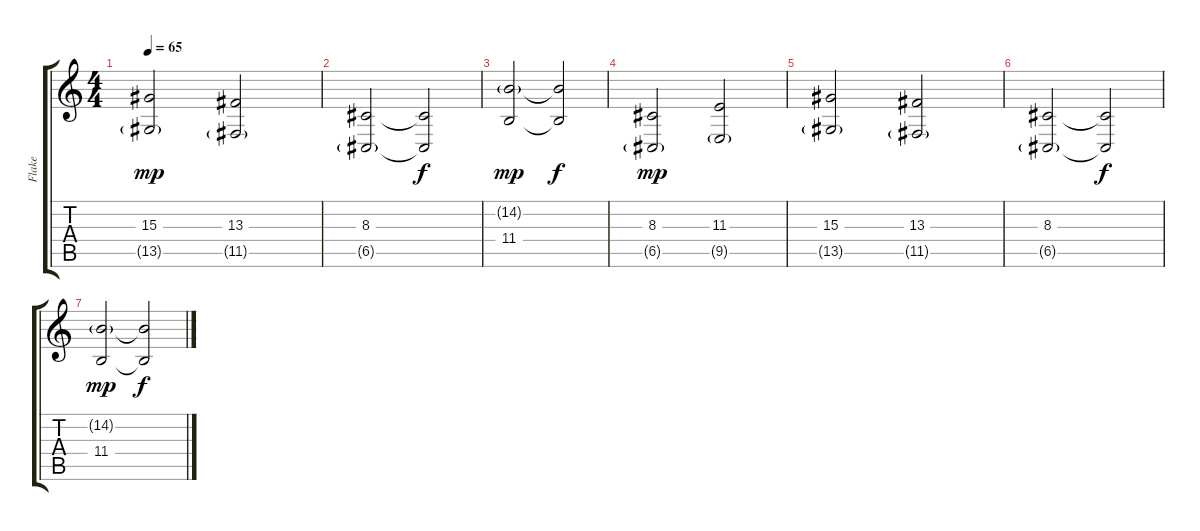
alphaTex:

\track ("Flake" "Flake") {instrument choiraahs}
\staff {score tabs}
\tuning (D4 A3 F3 C3 G2 C2) {hide}
\ts (4 4)
\tempo 65
\clef g2
\ks c
(15.3 13.5{g}).2{dy mp} (13.3 11.5{g}).2 |
(8.3 6.5{g}).2 (8.3{t} 6.5{t}).2{dy f} |
(14.2{g} 11.4).2{dy mp} (14.2{t} 11.4{t}).2{dy f} |
(8.3 6.5{g}).2{dy mp instrument choiraahs} (11.3 9.5{g}).2 |
(15.3 13.5{g}).2 (13.3 11.5{g}).2 |
(8.3 6.5{g}).2 (8.3{t} 6.5{t}).2{dy f} |
(14.2{g} 11.4).2{dy mp} (14.2{t} 11.4{t}).2{dy f}
